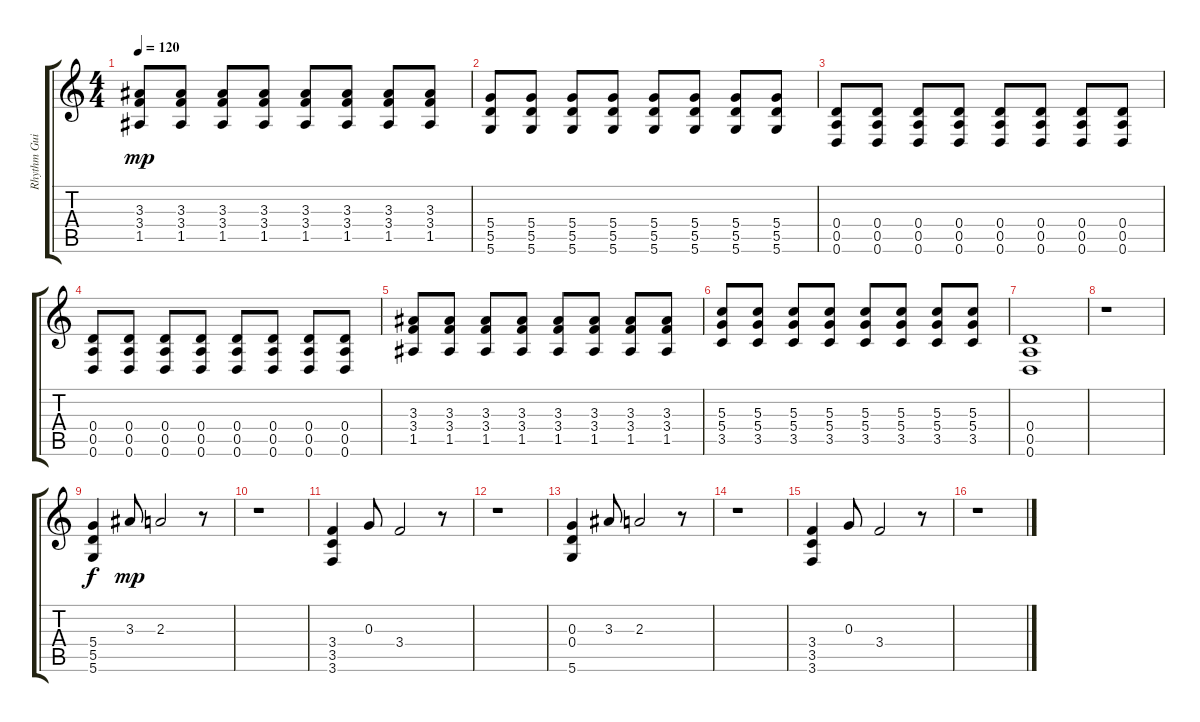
\track ("Rhythm Guitar - Sascha Paeth" "Rhythm Gui") {instrument distortionguitar}
\staff {score tabs}
\tuning (E4 B3 G3 D3 A2 D2) {hide}
\ts (4 4)
\tempo 120
\clef g2
\ks c
(3.3 3.4 1.5).8{dy mp} (3.3 3.4 1.5).8 (3.3 3.4 1.5).8 (3.3 3.4 1.5).8 (3.3 3.4 1.5).8 (3.3 3.4 1.5).8 (3.3 3.4 1.5).8 (3.3 3.4 1.5).8 |
(5.4 5.5 5.6).8 (5.4 5.5 5.6).8 (5.4 5.5 5.6).8 (5.4 5.5 5.6).8 (5.4 5.5 5.6).8 (5.4 5.5 5.6).8 (5.4 5.5 5.6).8 (5.4 5.5 5.6).8 |
(0.4 0.5 0.6).8 (0.4 0.5 0.6).8 (0.4 0.5 0.6).8 (0.4 0.5 0.6).8 (0.4 0.5 0.6).8 (0.4 0.5 0.6).8 (0.4 0.5 0.6).8 (0.4 0.5 0.6).8 |
(0.4 0.5 0.6).8 (0.4 0.5 0.6).8 (0.4 0.5 0.6).8 (0.4 0.5 0.6).8 (0.4 0.5 0.6).8 (0.4 0.5 0.6).8 (0.4 0.5 0.6).8 (0.4 0.5 0.6).8 |
(3.3 3.4 1.5).8 (3.3 3.4 1.5).8 (3.3 3.4 1.5).8 (3.3 3.4 1.5).8 (3.3 3.4 1.5).8 (3.3 3.4 1.5).8 (3.3 3.4 1.5).8 (3.3 3.4 1.5).8 |
(5.3 5.4 3.5).8 (5.3 5.4 3.5).8 (5.3 5.4 3.5).8 (5.3 5.4 3.5).8 (5.3 5.4 3.5).8 (5.3 5.4 3.5).8 (5.3 5.4 3.5).8 (5.3 5.4 3.5).8 |
(0.4 0.5 0.6).1 |
r.1 |
(5.4 5.5 5.6).4{dy f} 3.3.8{dy mp} 2.3.2 r.8 |
r.1 |
(3.4 3.5 3.6).4 0.3.8 3.4.2 r.8 |
r.1 |
(0.3 0.4 5.6).4 3.3.8 2.3.2 r.8 |
r.1 |
(3.4 3.5 3.6).4 0.3.8 3.4.2 r.8 |
r.1
